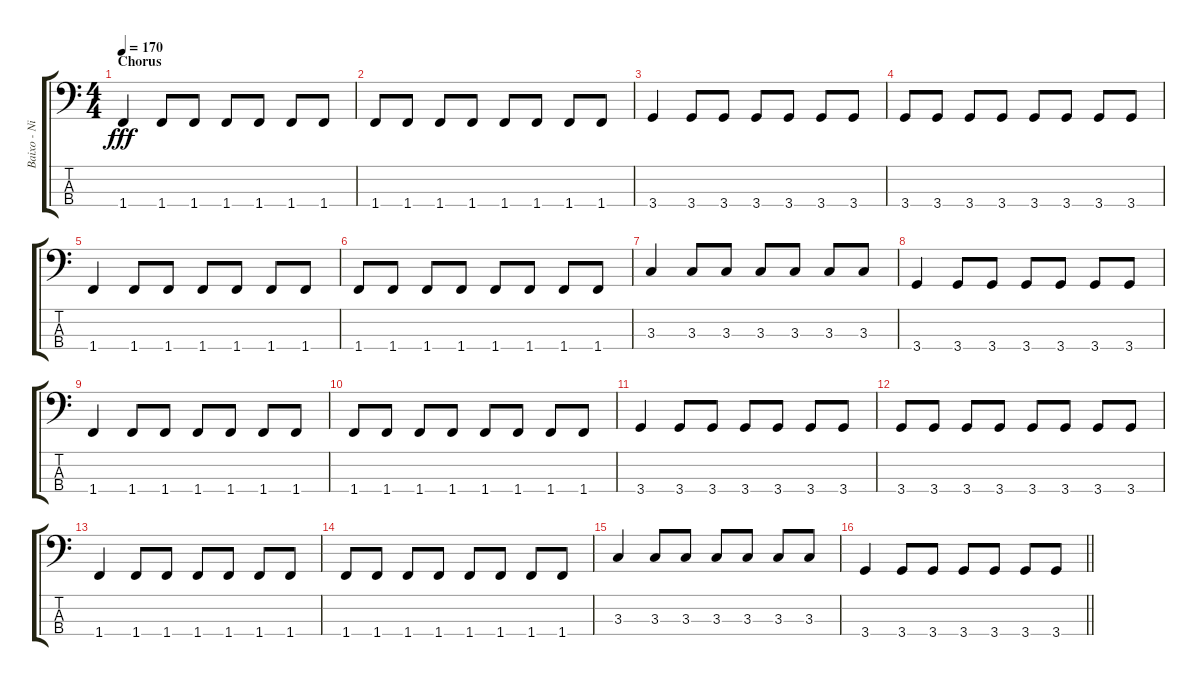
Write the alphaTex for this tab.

\track ("Baixo - Nikola" "Baixo - Ni") {instrument electricbasspick}
\staff {score tabs}
\tuning (G2 D2 A1 E1) {hide}
\ts (4 4)
\section ("" "Chorus")
\tempo 170
\clef f4
\ks c
1.4.4{dy fff} 1.4.8 1.4.8 1.4.8 1.4.8 1.4.8 1.4.8 |
1.4.8 1.4.8 1.4.8 1.4.8 1.4.8 1.4.8 1.4.8 1.4.8 |
3.4.4 3.4.8 3.4.8 3.4.8 3.4.8 3.4.8 3.4.8 |
3.4.8 3.4.8 3.4.8 3.4.8 3.4.8 3.4.8 3.4.8 3.4.8 |
1.4.4 1.4.8 1.4.8 1.4.8 1.4.8 1.4.8 1.4.8 |
1.4.8 1.4.8 1.4.8 1.4.8 1.4.8 1.4.8 1.4.8 1.4.8 |
3.3.4 3.3.8 3.3.8 3.3.8 3.3.8 3.3.8 3.3.8 |
3.4.4 3.4.8 3.4.8 3.4.8 3.4.8 3.4.8 3.4.8 |
1.4.4 1.4.8 1.4.8 1.4.8 1.4.8 1.4.8 1.4.8 |
1.4.8 1.4.8 1.4.8 1.4.8 1.4.8 1.4.8 1.4.8 1.4.8 |
3.4.4 3.4.8 3.4.8 3.4.8 3.4.8 3.4.8 3.4.8 |
3.4.8 3.4.8 3.4.8 3.4.8 3.4.8 3.4.8 3.4.8 3.4.8 |
1.4.4 1.4.8 1.4.8 1.4.8 1.4.8 1.4.8 1.4.8 |
1.4.8 1.4.8 1.4.8 1.4.8 1.4.8 1.4.8 1.4.8 1.4.8 |
3.3.4 3.3.8 3.3.8 3.3.8 3.3.8 3.3.8 3.3.8 |
\barLineRight lightlight
3.4.4 3.4.8 3.4.8 3.4.8 3.4.8 3.4.8 3.4.8
